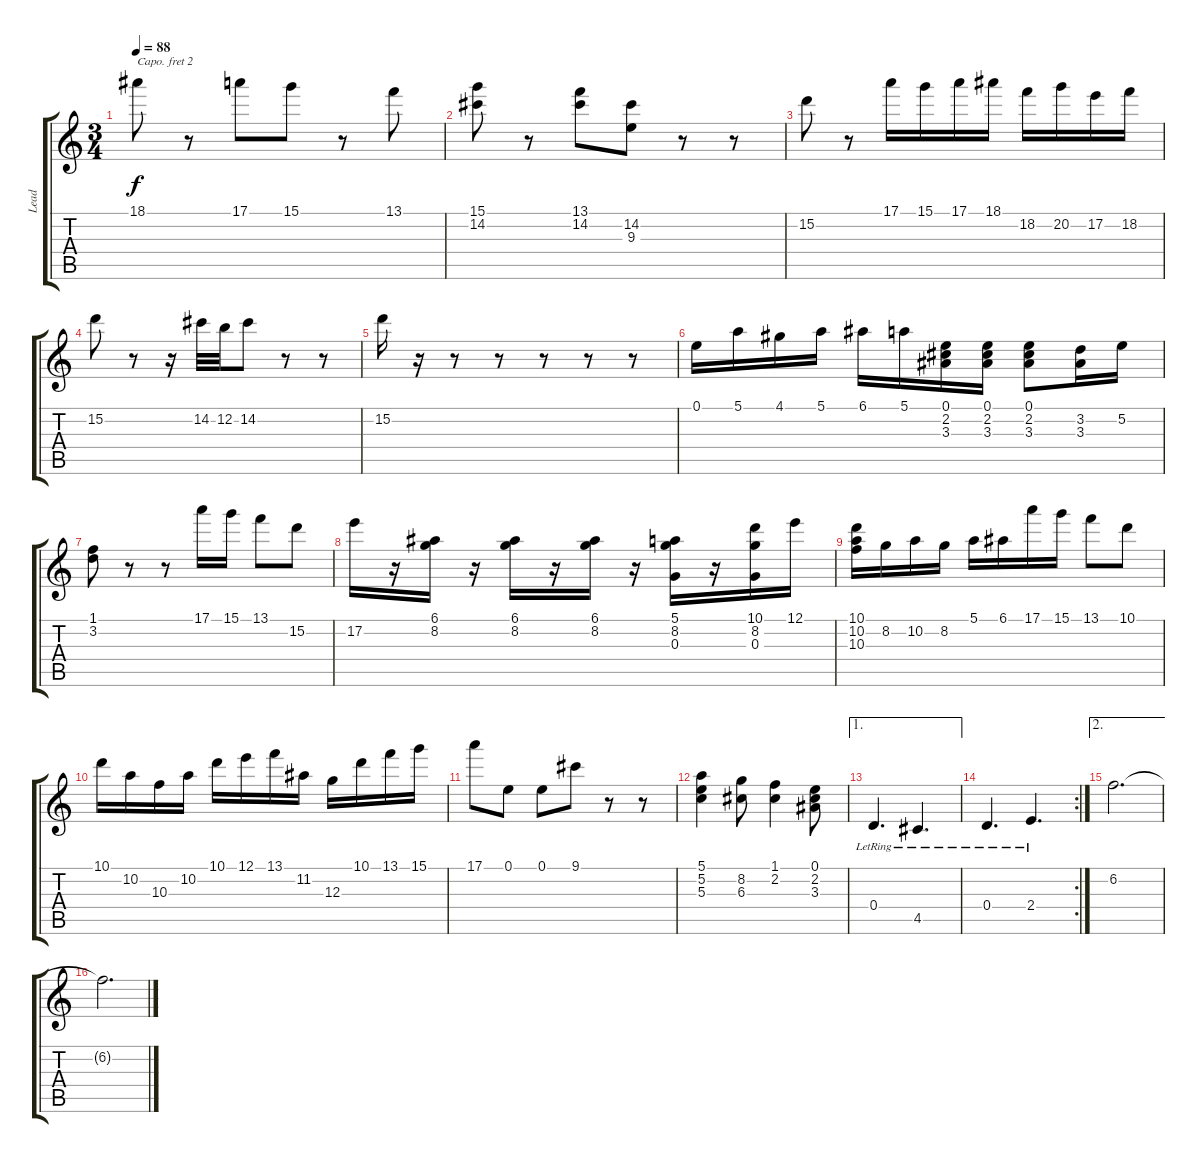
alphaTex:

\track ("Lead" "Lead") {instrument overdrivenguitar}
\staff {score tabs}
\capo 2
\tuning (D4 A3 F3 C3 G2 C2) {hide}
\ts (3 4)
\tempo 88
\clef g2
\ks c
18.1.8{dy f} r.8 17.1.8 15.1.8 r.8 13.1.8 |
(15.1 14.2).8 r.8 (13.1 14.2).8 (14.2 9.3).8 r.8 r.8 |
15.2.8 r.8 17.1.16 15.1.16 17.1.16 18.1.16 18.2.16 20.2.16 17.2.16 18.2.16 |
15.2.8 r.8 r.16 14.2.32 12.2.32 14.2.8 r.8 r.8 |
15.2.16 r.16 r.8 r.8 r.8 r.8 r.8 |
0.1.16 5.1.16 4.1.16 5.1.16 6.1.16 5.1.16 (0.1 2.2 3.3).16 (0.1 2.2 3.3).16 (0.1 2.2 3.3).8 (3.2 3.3).16 5.2.16 |
(1.1 3.2).8 r.8 r.8 17.1.16 15.1.16 13.1.8 15.2.8 |
17.2.16 r.16 (6.1 8.2).16 r.16 (6.1 8.2).16 r.16 (6.1 8.2).16 r.16 (5.1 8.2 0.3).16 r.16 (10.1 8.2 0.3).16 12.1.16 |
(10.1 10.2 10.3).16 8.2.16 10.2.16 8.2.16 5.1.16 6.1.16 17.1.16 15.1.16 13.1.8 10.1.8 |
10.1.16 10.2.16 10.3.16 10.2.16 10.1.16 12.1.16 13.1.16 11.2.16 12.3.16 10.1.16 13.1.16 15.1.16 |
17.1.8 0.1.8 0.1.8 9.1.8 r.8 r.8 |
(5.1 5.2 5.3).4 (8.2 6.3).8 (1.1 2.2).4 (0.1 2.2 3.3).8 |
\ae 1
0.4{lr}.4{d} 4.5{lr}.4{d} |
\rc 2
0.4{lr}.4{d} 2.4{lr}.4{d} |
\ae 2
6.2.2{d} |
6.2{t}.2{d}
